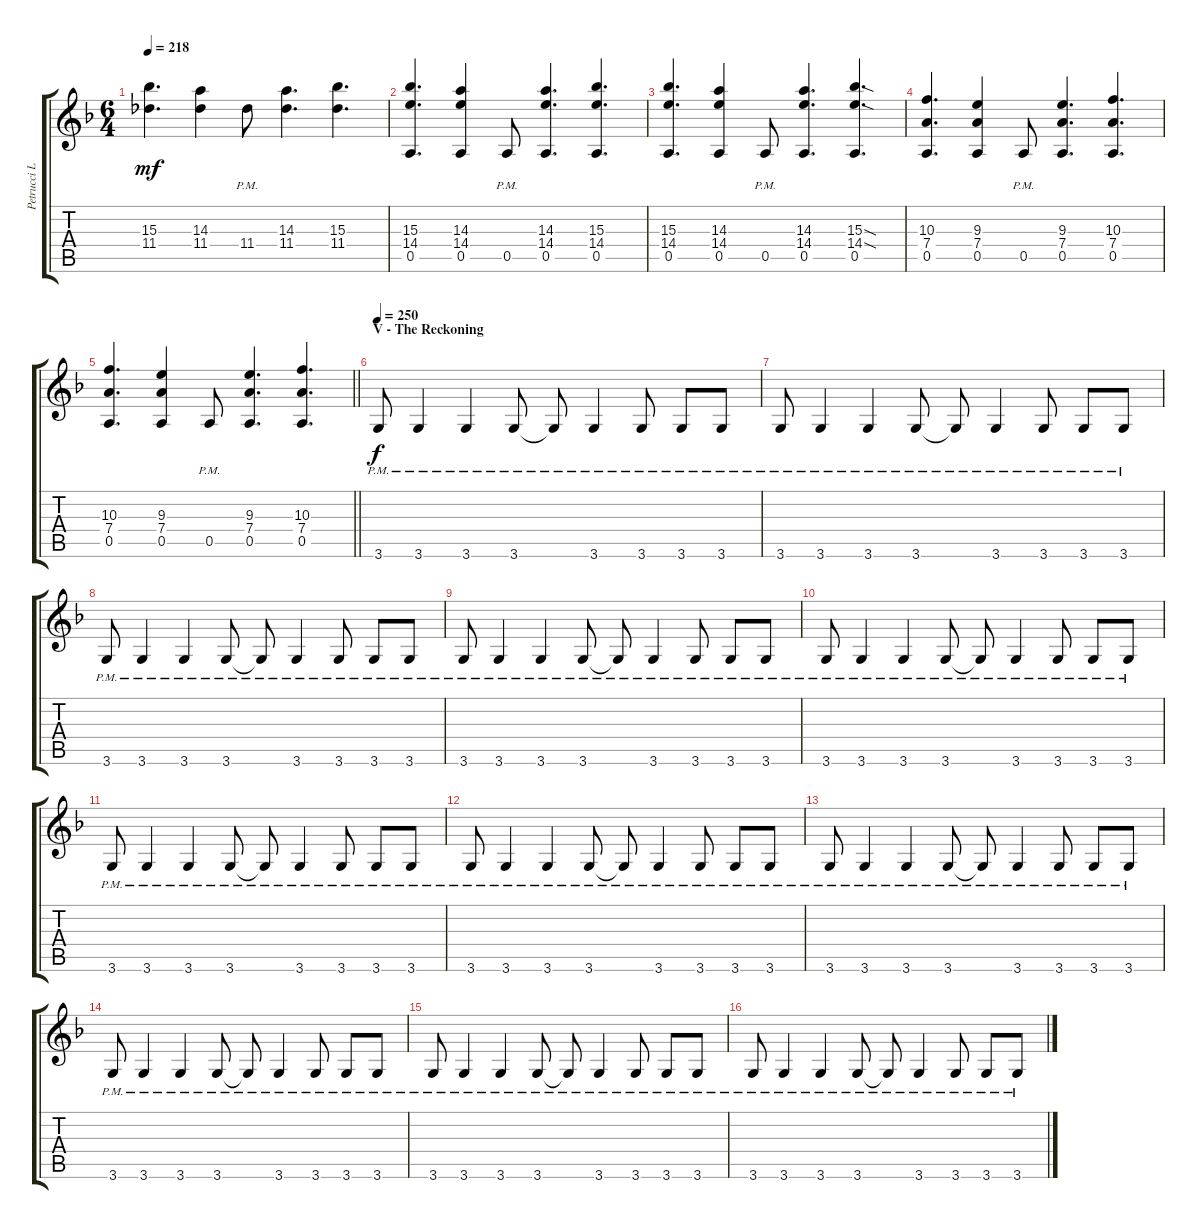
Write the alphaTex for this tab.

\track ("Petrucci Left" "Petrucci L") {instrument distortionguitar}
\staff {score tabs}
\tuning (E4 B3 G3 D3 A2 E2) {hide}
\ts (6 4)
\tempo 218
\clef g2
\ks f
(15.3 11.4).4{d dy mf} (14.3 11.4).4 11.4{pm}.8 (14.3 11.4).4{d} (15.3 11.4).4{d} |
(15.3 14.4 0.5).4{d} (14.3 14.4 0.5).4 0.5{pm}.8 (14.3 14.4 0.5).4{d} (15.3 14.4 0.5).4{d} |
(15.3 14.4 0.5).4{d} (14.3 14.4 0.5).4 0.5{pm}.8 (14.3 14.4 0.5).4{d} (15.3{sod} 14.4{sod} 0.5).4{d} |
(10.3 7.4 0.5).4{d} (9.3 7.4 0.5).4 0.5{pm}.8 (9.3 7.4 0.5).4{d} (10.3 7.4 0.5).4{d} |
\barLineRight lightlight
(10.3 7.4 0.5).4{d} (9.3 7.4 0.5).4 0.5{pm}.8 (9.3 7.4 0.5).4{d} (10.3 7.4 0.5).4{d} |
\section ("" "V - The Reckoning")
\tempo 250
3.6{pm}.8{dy f} 3.6{pm}.4 3.6{pm}.4 3.6{pm}.8 3.6{pm t}.8 3.6{pm}.4 3.6{pm}.8 3.6{pm}.8 3.6{pm}.8 |
3.6{pm}.8 3.6{pm}.4 3.6{pm}.4 3.6{pm}.8 3.6{pm t}.8 3.6{pm}.4 3.6{pm}.8 3.6{pm}.8 3.6{pm}.8 |
3.6{pm}.8 3.6{pm}.4 3.6{pm}.4 3.6{pm}.8 3.6{pm t}.8 3.6{pm}.4 3.6{pm}.8 3.6{pm}.8 3.6{pm}.8 |
3.6{pm}.8 3.6{pm}.4 3.6{pm}.4 3.6{pm}.8 3.6{pm t}.8 3.6{pm}.4 3.6{pm}.8 3.6{pm}.8 3.6{pm}.8 |
3.6{pm}.8 3.6{pm}.4 3.6{pm}.4 3.6{pm}.8 3.6{pm t}.8 3.6{pm}.4 3.6{pm}.8 3.6{pm}.8 3.6{pm}.8 |
3.6{pm}.8 3.6{pm}.4 3.6{pm}.4 3.6{pm}.8 3.6{pm t}.8 3.6{pm}.4 3.6{pm}.8 3.6{pm}.8 3.6{pm}.8 |
3.6{pm}.8 3.6{pm}.4 3.6{pm}.4 3.6{pm}.8 3.6{pm t}.8 3.6{pm}.4 3.6{pm}.8 3.6{pm}.8 3.6{pm}.8 |
3.6{pm}.8 3.6{pm}.4 3.6{pm}.4 3.6{pm}.8 3.6{pm t}.8 3.6{pm}.4 3.6{pm}.8 3.6{pm}.8 3.6{pm}.8 |
3.6{pm}.8 3.6{pm}.4 3.6{pm}.4 3.6{pm}.8 3.6{pm t}.8 3.6{pm}.4 3.6{pm}.8 3.6{pm}.8 3.6{pm}.8 |
3.6{pm}.8 3.6{pm}.4 3.6{pm}.4 3.6{pm}.8 3.6{pm t}.8 3.6{pm}.4 3.6{pm}.8 3.6{pm}.8 3.6{pm}.8 |
3.6{pm}.8 3.6{pm}.4 3.6{pm}.4 3.6{pm}.8 3.6{pm t}.8 3.6{pm}.4 3.6{pm}.8 3.6{pm}.8 3.6{pm}.8
